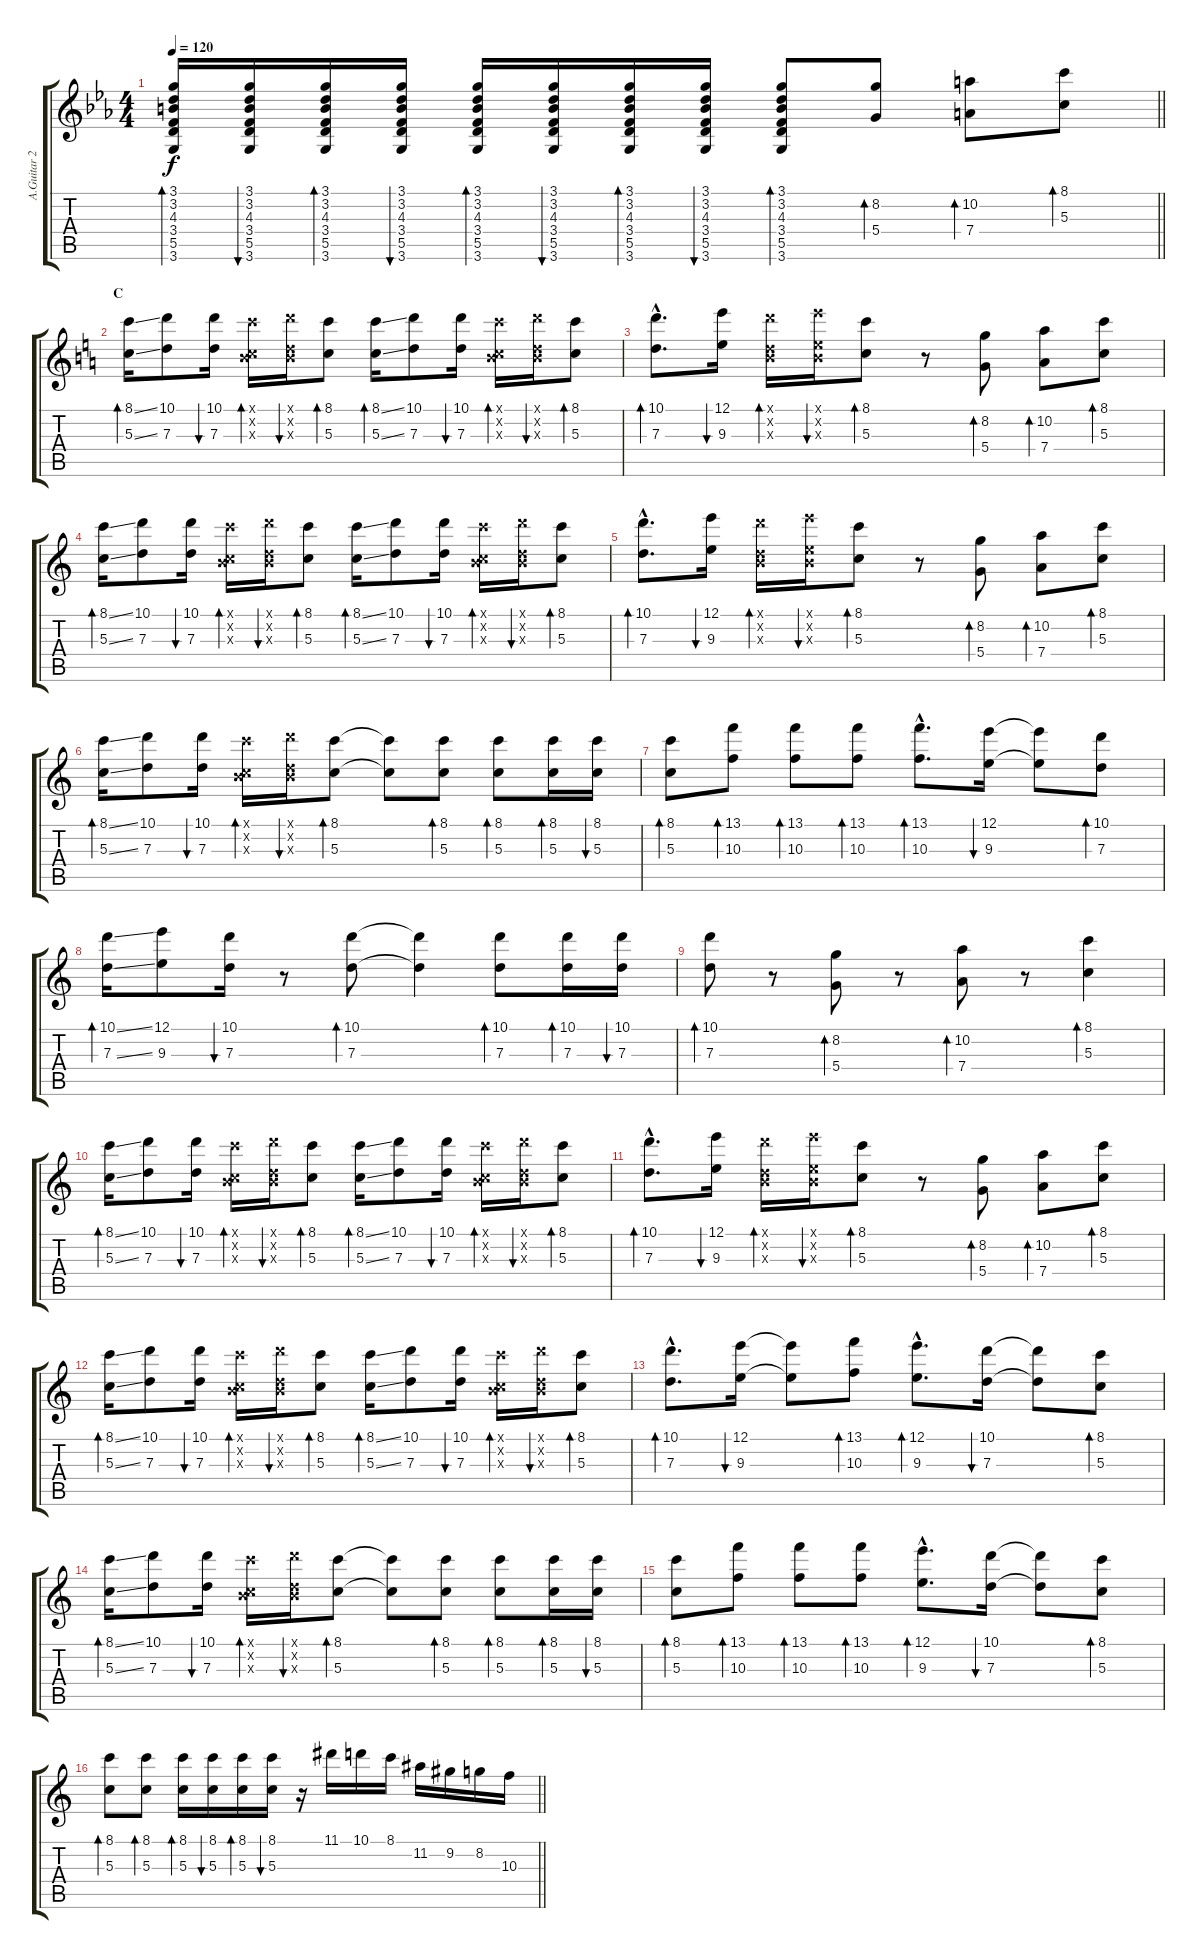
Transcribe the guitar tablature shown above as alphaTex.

\track ("A.Guitar 2" "A.Guitar 2") {instrument acousticguitarsteel}
\staff {score tabs}
\tuning (E4 B3 G3 D3 A2 E2) {hide}
\ts (4 4)
\tempo 120
\clef g2
\barLineRight lightlight
\ks eb
(3.1 3.2 4.3 3.4 5.5 3.6).16{bd 30 dy f} (3.1 3.2 4.3 3.4 5.5 3.6).16{bu 30} (3.1 3.2 4.3 3.4 5.5 3.6).16{bd 30} (3.1 3.2 4.3 3.4 5.5 3.6).16{bu 30} (3.1 3.2 4.3 3.4 5.5 3.6).16{bd 30} (3.1 3.2 4.3 3.4 5.5 3.6).16{bu 30} (3.1 3.2 4.3 3.4 5.5 3.6).16{bd 30} (3.1 3.2 4.3 3.4 5.5 3.6).16{bu 30} (3.1 3.2 4.3 3.4 5.5 3.6).8{bd 30} (8.2 5.4).8{bd 30} (10.2 7.4).8{bd 30} (8.1 5.3).8{bd 30} |
\section ("" "C")
\ks c
(8.1{ss} 5.3{ss}).16{bd 30} (10.1 7.3).8 (10.1 7.3).16{bu 30} (8.1{x} 0.2{x} 5.3{x}).16{bd 30} (10.1{x} 0.2{x} 7.3{x}).16{bu 30} (8.1 5.3).8{bd 30} (8.1{ss} 5.3{ss}).16{bd 30} (10.1 7.3).8 (10.1 7.3).16{bu 30} (8.1{x} 0.2{x} 5.3{x}).16{bd 30} (10.1{x} 0.2{x} 7.3{x}).16{bu 30} (8.1 5.3).8{bd 30} |
(10.1{hac} 7.3{hac}).8{d bd 30} (12.1 9.3).16{bu 30} (10.1{x} 0.2{x} 7.3{x}).16{bd 30} (12.1{x} 0.2{x} 9.3{x}).16{bu 30} (8.1 5.3).8{bd 30} r.8 (8.2 5.4).8{bd 30} (10.2 7.4).8{bd 30} (8.1 5.3).8{bd 30} |
(8.1{ss} 5.3{ss}).16{bd 30} (10.1 7.3).8 (10.1 7.3).16{bu 30} (8.1{x} 0.2{x} 5.3{x}).16{bd 30} (10.1{x} 0.2{x} 7.3{x}).16{bu 30} (8.1 5.3).8{bd 30} (8.1{ss} 5.3{ss}).16{bd 30} (10.1 7.3).8 (10.1 7.3).16{bu 30} (8.1{x} 0.2{x} 5.3{x}).16{bd 30} (10.1{x} 0.2{x} 7.3{x}).16{bu 30} (8.1 5.3).8{bd 30} |
(10.1{hac} 7.3{hac}).8{d bd 30} (12.1 9.3).16{bu 30} (10.1{x} 0.2{x} 7.3{x}).16{bd 30} (12.1{x} 0.2{x} 9.3{x}).16{bu 30} (8.1 5.3).8{bd 30} r.8 (8.2 5.4).8{bd 30} (10.2 7.4).8{bd 30} (8.1 5.3).8{bd 30} |
(8.1{ss} 5.3{ss}).16{bd 30} (10.1 7.3).8 (10.1 7.3).16{bu 30} (8.1{x} 0.2{x} 5.3{x}).16{bd 30} (10.1{x} 0.2{x} 7.3{x}).16{bu 30} (8.1 5.3).8{bd 30} (8.1{t} 5.3{t}).8 (8.1 5.3).8{bd 30} (8.1 5.3).8{bd 30} (8.1 5.3).16{bd 30} (8.1 5.3).16{bu 30} |
(8.1 5.3).8{bd 30} (13.1 10.3).8{bd 30} (13.1 10.3).8{bd 30} (13.1 10.3).8{bd 30} (13.1{hac} 10.3{hac}).8{d bd 30} (12.1 9.3).16{bu 30} (12.1{t} 9.3{t}).8 (10.1 7.3).8{bd 30} |
(10.1{ss} 7.3{ss}).16{bd 30} (12.1 9.3).8 (10.1 7.3).16{bu 30} r.8 (10.1 7.3).8{bd 30} (10.1{t} 7.3{t}).4 (10.1 7.3).8{bd 30} (10.1 7.3).16{bd 30} (10.1 7.3).16{bu 30} |
(10.1 7.3).8{bd 30} r.8 (8.2 5.4).8{bd 30} r.8 (10.2 7.4).8{bd 30} r.8 (8.1 5.3).4{bd 30} |
(8.1{ss} 5.3{ss}).16{bd 30} (10.1 7.3).8 (10.1 7.3).16{bu 30} (8.1{x} 0.2{x} 5.3{x}).16{bd 30} (10.1{x} 0.2{x} 7.3{x}).16{bu 30} (8.1 5.3).8{bd 30} (8.1{ss} 5.3{ss}).16{bd 30} (10.1 7.3).8 (10.1 7.3).16{bu 30} (8.1{x} 0.2{x} 5.3{x}).16{bd 30} (10.1{x} 0.2{x} 7.3{x}).16{bu 30} (8.1 5.3).8{bd 30} |
(10.1{hac} 7.3{hac}).8{d bd 30} (12.1 9.3).16{bu 30} (10.1{x} 0.2{x} 7.3{x}).16{bd 30} (12.1{x} 0.2{x} 9.3{x}).16{bu 30} (8.1 5.3).8{bd 30} r.8 (8.2 5.4).8{bd 30} (10.2 7.4).8{bd 30} (8.1 5.3).8{bd 30} |
(8.1{ss} 5.3{ss}).16{bd 30} (10.1 7.3).8 (10.1 7.3).16{bu 30} (8.1{x} 0.2{x} 5.3{x}).16{bd 30} (10.1{x} 0.2{x} 7.3{x}).16{bu 30} (8.1 5.3).8{bd 30} (8.1{ss} 5.3{ss}).16{bd 30} (10.1 7.3).8 (10.1 7.3).16{bu 30} (8.1{x} 0.2{x} 5.3{x}).16{bd 30} (10.1{x} 0.2{x} 7.3{x}).16{bu 30} (8.1 5.3).8{bd 30} |
(10.1{hac} 7.3{hac}).8{d bd 30} (12.1 9.3).16{bu 30} (12.1{t} 9.3{t}).8 (13.1 10.3).8{bd 30} (12.1{hac} 9.3{hac}).8{d bd 30} (10.1 7.3).16{bu 30} (10.1{t} 7.3{t}).8 (8.1 5.3).8{bd 30} |
(8.1{ss} 5.3{ss}).16{bd 30} (10.1 7.3).8 (10.1 7.3).16{bu 30} (8.1{x} 0.2{x} 5.3{x}).16{bd 30} (10.1{x} 0.2{x} 7.3{x}).16{bu 30} (8.1 5.3).8{bd 30} (8.1{t} 5.3{t}).8 (8.1 5.3).8{bd 30} (8.1 5.3).8{bd 30} (8.1 5.3).16{bd 30} (8.1 5.3).16{bu 30} |
(8.1 5.3).8{bd 30} (13.1 10.3).8{bd 30} (13.1 10.3).8{bd 30} (13.1 10.3).8{bd 30} (12.1{hac} 9.3{hac}).8{d bd 30} (10.1 7.3).16{bu 30} (10.1{t} 7.3{t}).8 (8.1 5.3).8{bd 30} |
\barLineRight lightlight
(8.1 5.3).8{bd 30} (8.1 5.3).8{bd 30} (8.1 5.3).16{bd 30} (8.1 5.3).16{bu 30} (8.1 5.3).16{bd 30} (8.1 5.3).16{bu 30} r.16 11.1.16 10.1.16 8.1.16 11.2.16 9.2.16 8.2.16 10.3.16
